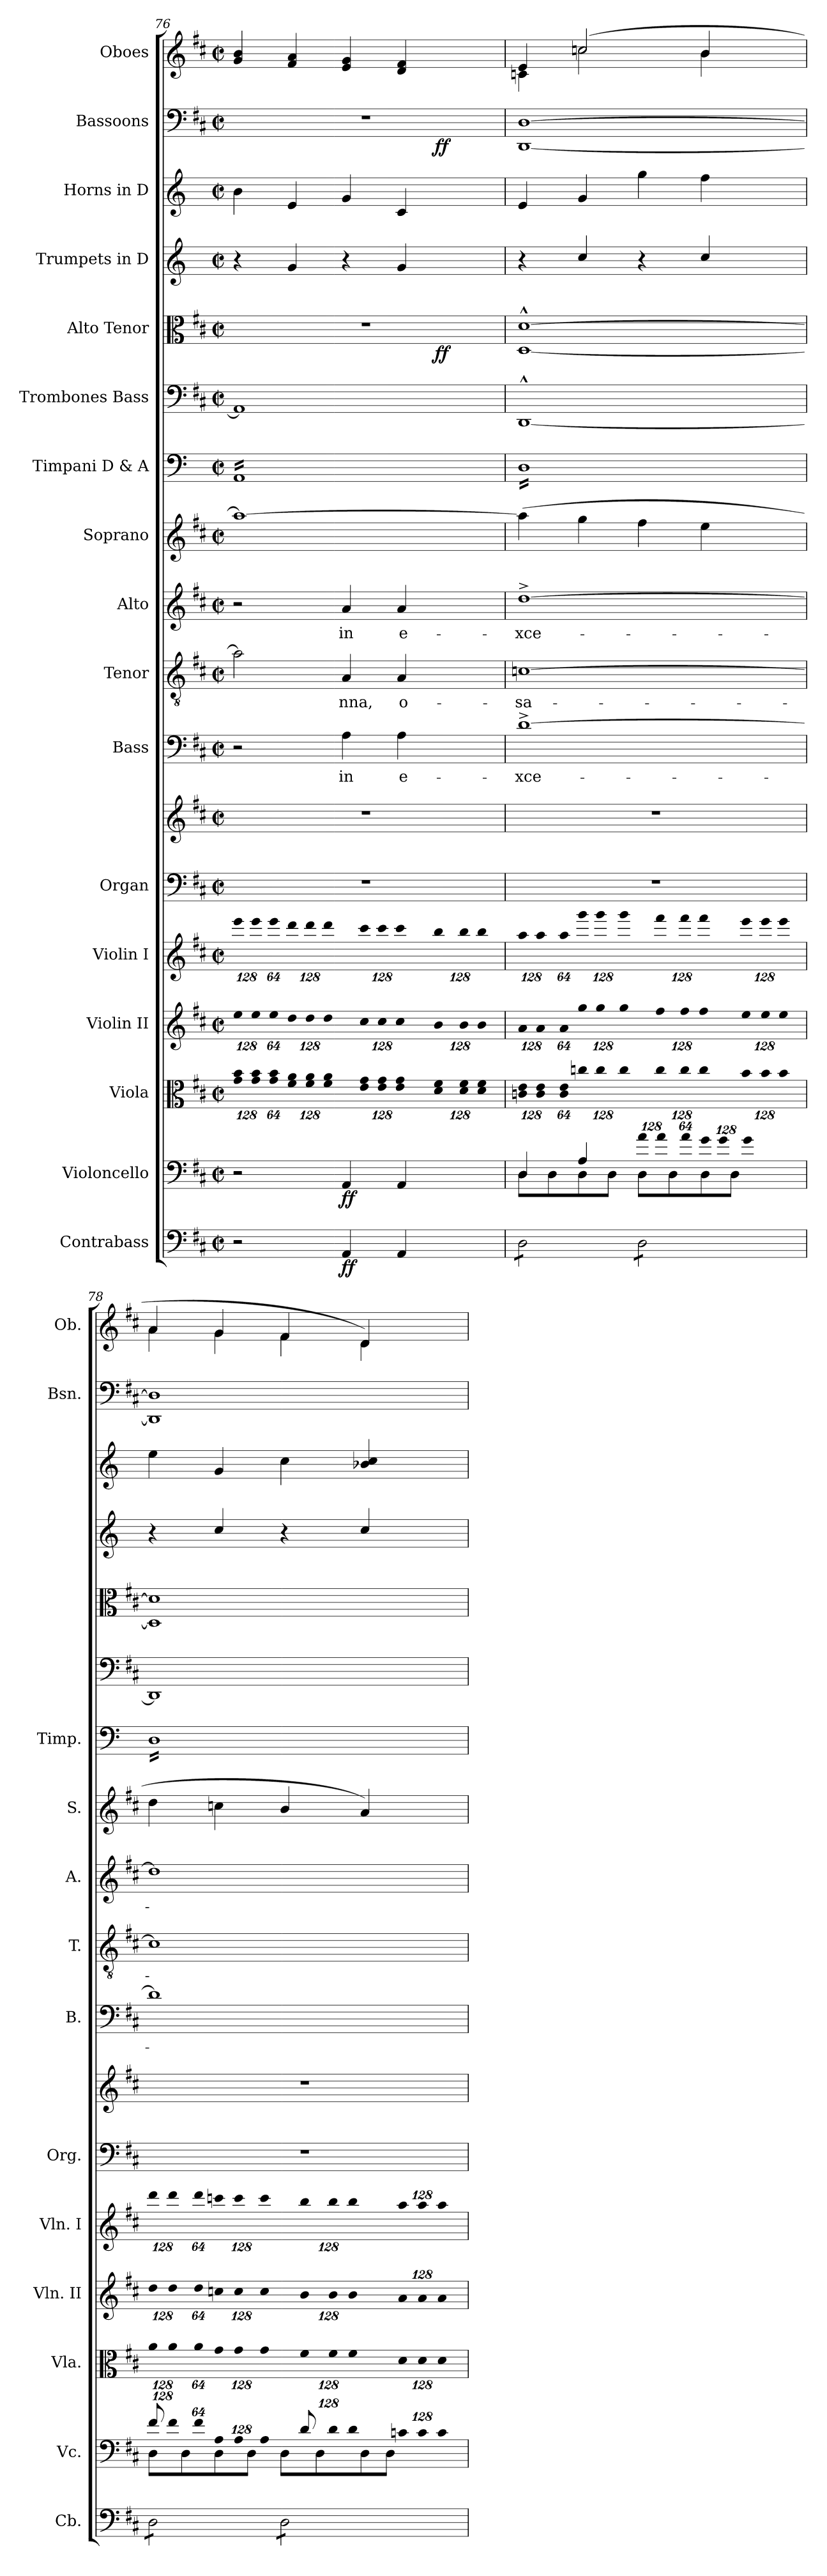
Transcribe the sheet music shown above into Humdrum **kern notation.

**kern	**dynam	**kern	**dynam	**kern	**kern	**kern	**kern	**kern	**kern	**text	**kern	**text	**kern	**text	**kern	**kern	**kern	**kern	**dynam	**kern	**kern	**kern	**dynam	**kern
*part17	*part17	*part16	*part16	*part15	*part14	*part13	*part12	*part12	*part11	*part11	*part10	*part10	*part9	*part9	*part8	*part7	*part6	*part5	*part5	*part4	*part3	*part2	*part2	*part1
*staff18	*staff18	*staff17	*staff17	*staff16	*staff15	*staff14	*staff13	*staff12	*staff11	*staff11	*staff10	*staff10	*staff9	*staff9	*staff8	*staff7	*staff6	*staff5	*staff5	*staff4	*staff3	*staff2	*staff2	*staff1
*I"Contrabass	*	*I"Violoncello	*	*I"Viola	*I"Violin II	*I"Violin I	*I"Organ	*	*I"Bass	*	*I"Tenor	*	*I"Alto	*	*I"Soprano	*I"Timpani D & A	*I"Trombones  Bass	*I"Alto  Tenor	*	*I"Trumpets in D	*I"Horns in D	*I"Bassoons	*	*I"Oboes
*I'Cb.	*	*I'Vc.	*	*I'Vla.	*I'Vln. II	*I'Vln. I	*I'Org.	*	*I'B.	*	*I'T.	*	*I'A.	*	*I'S.	*I'Timp.	*	*	*	*	*	*I'Bsn.	*	*I'Ob.
*clefF4	*	*clefF4	*	*clefC3	*clefG2	*clefG2	*clefF4	*clefG2	*clefF4	*	*clefGv2	*	*clefG2	*	*clefG2	*clefF4	*clefF4	*clefC3	*	*clefG2	*clefG2	*clefF4	*	*clefG2
*ITrd7c12	*	*	*	*	*	*	*	*	*	*	*ITrd7c12	*	*	*	*	*	*	*	*	*ITrd-1c-2	*ITrd6c10	*	*	*
*k[f#c#]	*	*k[f#c#]	*	*k[f#c#]	*k[f#c#]	*k[f#c#]	*k[f#c#]	*k[f#c#]	*k[f#c#]	*	*k[f#c#]	*	*k[f#c#]	*	*k[f#c#]	*k[]	*k[f#c#]	*k[f#c#]	*	*k[f#c#]	*k[f#c#]	*k[f#c#]	*	*k[f#c#]
*D:	*	*D:	*	*D:	*D:	*D:	*D:	*D:	*D:	*	*D:	*	*D:	*	*D:	*C:	*D:	*D:	*	*D:	*D:	*D:	*	*D:
*M2/2	*	*M2/2	*	*M2/2	*M2/2	*M2/2	*M2/2	*M2/2	*M2/2	*	*M2/2	*	*M2/2	*	*M2/2	*M2/2	*M2/2	*M2/2	*	*M2/2	*M2/2	*M2/2	*	*M2/2
*met(c|)	*	*met(c|)	*	*met(c|)	*met(c|)	*met(c|)	*met(c|)	*met(c|)	*met(c|)	*	*met(c|)	*	*met(c|)	*	*met(c|)	*met(c|)	*met(c|)	*met(c|)	*	*met(c|)	*met(c|)	*met(c|)	*	*met(c|)
*	*	*	*	*Xbrackettup	*	*	*	*	*	*	*	*	*	*	*	*	*	*	*	*	*	*	*	*
=76	=76	=76	=76	=76	=76	=76	=76	=76	=76	=76	=76	=76	=76	=76	=76	=76	=76	=76	=76	=76	=76	=76	=76	=76
!	!	!	!	!LO:N:vis=8	!	!	!	!	!	!	!	!	!	!	!	!	!	!	!	!	!	!	!	!
*	*	*	*	*	*Xbrackettup	*	*	*	*	*	*	*	*	*	*	*	*	*	*	*	*	*	*	*
!	!	!	!	!	!LO:N:vis=8	!	!	!	!	!	!	!	!	!	!	!	!	!	!	!	!	!	!	!
*	*	*	*	*	*	*Xbrackettup	*	*	*	*	*	*	*	*	*	*	*	*	*	*	*	*	*	*
!	!	!	!	!	!	!LO:N:vis=8	!	!	!	!	!	!	!	!	!	!	!	!	!	!	!	!	!	!
*	*	*	*	*	*	*	*	*	*	*	*	*	*	*	*	*	*	*^	*	*	*	*^	*	*
*	*	*	*	*	*	*	*	*	*	*	*	*	*	*	*	*tremolo	*	*	*	*	*	*	*	*	*	*
2r	.	2r	.	1024%85gi\ 1024%85bi	1024%85eei\	1024%85eeei\	1r	1r	2r	.	2Ai\]	.	2r	.	1aai_	16AAiLL	1AAi]	1r	2ryy	.	4r	4c#i\	1r	2ryy	.	4gi/ 4bi
.	.	.	.	.	.	.	.	.	.	.	.	.	.	.	.	16AAi	.	.	.	.	.	.	.	.	.	.
!	!	!	!	!LO:N:vis=8	!LO:N:vis=8	!LO:N:vis=8	!	!	!	!	!	!	!	!	!	!	!	!	!	!	!	!	!	!	!	!
.	.	.	.	1024%85gi\ 1024%85bi	1024%85eei\	1024%85eeei\	.	.	.	.	.	.	.	.	.	.	.	.	.	.	.	.	.	.	.	.
.	.	.	.	.	.	.	.	.	.	.	.	.	.	.	.	16AAi	.	.	.	.	.	.	.	.	.	.
!	!	!	!	!LO:N:vis=8	!LO:N:vis=8	!LO:N:vis=8	!	!	!	!	!	!	!	!	!	!	!	!	!	!	!	!	!	!	!	!
.	.	.	.	512%43gi\ 512%43bi	512%43eei\	512%43eeei\	.	.	.	.	.	.	.	.	.	.	.	.	.	.	.	.	.	.	.	.
.	.	.	.	.	.	.	.	.	.	.	.	.	.	.	.	16AAi	.	.	.	.	.	.	.	.	.	.
!	!	!	!	!LO:N:vis=8	!LO:N:vis=8	!LO:N:vis=8	!	!	!	!	!	!	!	!	!	!	!	!	!	!	!	!	!	!	!	!
.	.	.	.	1024%85f#i\ 1024%85ai	1024%85ddi\	1024%85dddi\	.	.	.	.	.	.	.	.	.	16AAi	.	.	.	.	4ai/	4F#i/	.	.	.	4f#i/ 4ai
.	.	.	.	.	.	.	.	.	.	.	.	.	.	.	.	16AAi	.	.	.	.	.	.	.	.	.	.
!	!	!	!	!LO:N:vis=8	!LO:N:vis=8	!LO:N:vis=8	!	!	!	!	!	!	!	!	!	!	!	!	!	!	!	!	!	!	!	!
.	.	.	.	1024%85f#i\ 1024%85ai	1024%85ddi\	1024%85dddi\	.	.	.	.	.	.	.	.	.	.	.	.	.	.	.	.	.	.	.	.
.	.	.	.	.	.	.	.	.	.	.	.	.	.	.	.	16AAi	.	.	.	.	.	.	.	.	.	.
!	!	!	!	!LO:N:vis=8	!LO:N:vis=8	!LO:N:vis=8	!	!	!	!	!	!	!	!	!	!	!	!	!	!	!	!	!	!	!	!
.	.	.	.	512%43f#i\ 512%43ai	512%43ddi\	512%43dddi\	.	.	.	.	.	.	.	.	.	.	.	.	.	.	.	.	.	.	.	.
.	.	.	.	.	.	.	.	.	.	.	.	.	.	.	.	16AAi	.	.	.	.	.	.	.	.	.	.
!	!	!	!	!LO:N:vis=8	!LO:N:vis=8	!LO:N:vis=8	!	!	!	!	!	!	!	!	!	!	!	!	!	!	!	!	!	!	!	!
!	!	!	!	!	!	!	!	!	!	!LO:LY:b:color=#000000	!	!	!	!	!	!	!	!	!	!	!	!	!	!	!	!
!	!	!	!	!	!	!	!	!	!	!	!	!LO:LY:b:color=#000000	!	!	!	!	!	!	!	!	!	!	!	!	!	!
!	!	!	!	!	!	!	!	!	!	!	!	!	!	!LO:LY:b:color=#000000	!	!	!	!	!	!	!	!	!	!	!	!
4AAAi/	ff	4AAi/	ff	1024%85ei\ 1024%85gi	1024%85cc#i\	1024%85ccc#i\	.	.	4Ai\	in	4AAi/	-nna,	4ai/	in	.	16AAi	.	.	4ryy	.	4r	4Ai/	.	4ryy	.	4ei/ 4gi
.	.	.	.	.	.	.	.	.	.	.	.	.	.	.	.	16AAi	.	.	.	.	.	.	.	.	.	.
!	!	!	!	!LO:N:vis=8	!LO:N:vis=8	!LO:N:vis=8	!	!	!	!	!	!	!	!	!	!	!	!	!	!	!	!	!	!	!	!
.	.	.	.	1024%85ei\ 1024%85gi	1024%85cc#i\	1024%85ccc#i\	.	.	.	.	.	.	.	.	.	.	.	.	.	.	.	.	.	.	.	.
.	.	.	.	.	.	.	.	.	.	.	.	.	.	.	.	16AAi	.	.	.	.	.	.	.	.	.	.
!	!	!	!	!LO:N:vis=8	!LO:N:vis=8	!LO:N:vis=8	!	!	!	!	!	!	!	!	!	!	!	!	!	!	!	!	!	!	!	!
.	.	.	.	512%43ei\ 512%43gi	512%43cc#i\	512%43ccc#i\	.	.	.	.	.	.	.	.	.	.	.	.	.	.	.	.	.	.	.	.
.	.	.	.	.	.	.	.	.	.	.	.	.	.	.	.	16AAi	.	.	.	.	.	.	.	.	.	.
!	!	!	!	!LO:N:vis=8	!LO:N:vis=8	!LO:N:vis=8	!	!	!	!	!	!	!	!	!	!	!	!	!	!	!	!	!	!	!	!
!	!	!	!	!	!	!	!	!	!	!LO:LY:b:color=#000000	!	!	!	!	!	!	!	!	!	!	!	!	!	!	!	!
!	!	!	!	!	!	!	!	!	!	!	!	!LO:LY:b:color=#000000	!	!	!	!	!	!	!	!	!	!	!	!	!	!
!	!	!	!	!	!	!	!	!	!	!	!	!	!	!LO:LY:b:color=#000000	!	!	!	!	!	!	!	!	!	!	!	!
4AAAi/	.	4AAi/	.	1024%85di\ 1024%85f#i	1024%85bi\	1024%85bbi\	.	.	4Ai\	e-	4AAi/	o-	4ai/	e-	.	16AAi	.	.	8ryy	.	4ai/	4Di/	.	8ryy	.	4di/ 4f#i
.	.	.	.	.	.	.	.	.	.	.	.	.	.	.	.	16AAi	.	.	.	.	.	.	.	.	.	.
!	!	!	!	!LO:N:vis=8	!LO:N:vis=8	!LO:N:vis=8	!	!	!	!	!	!	!	!	!	!	!	!	!	!	!	!	!	!	!	!
.	.	.	.	1024%85di\ 1024%85f#i	1024%85bi\	1024%85bbi\	.	.	.	.	.	.	.	.	.	.	.	.	.	.	.	.	.	.	.	.
.	.	.	.	.	.	.	.	.	.	.	.	.	.	.	.	16AAi	.	.	32ryy	.	.	.	.	32ryy	.	.
.	.	.	.	.	.	.	.	.	.	.	.	.	.	.	.	.	.	.	128ryy	.	.	.	.	128ryy	.	.
.	.	.	.	.	.	.	.	.	.	.	.	.	.	.	.	.	.	.	512ryy	.	.	.	.	512ryy	.	.
!	!	!	!	!LO:N:vis=8	!LO:N:vis=8	!LO:N:vis=8	!	!	!	!	!	!	!	!	!	!	!	!	!	!	!	!	!	!	!	!
.	.	.	.	512%43di\ 512%43f#i	512%43bi\	512%43bbi\	.	.	.	.	.	.	.	.	.	.	.	.	16ryy	ff	.	.	.	16ryy	ff	.
.	.	.	.	.	.	.	.	.	.	.	.	.	.	.	.	16AAiJJ	.	.	.	.	.	.	.	.	.	.
.	.	.	.	.	.	.	.	.	.	.	.	.	.	.	.	.	.	.	64ryy	.	.	.	.	64ryy	.	.
.	.	.	.	.	.	.	.	.	.	.	.	.	.	.	.	.	.	.	256.ryy	.	.	.	.	256.ryy	.	.
=77	=77	=77	=77	=77	=77	=77	=77	=77	=77	=77	=77	=77	=77	=77	=77	=77	=77	=77	=77	=77	=77	=77	=77	=77	=77	=77
*	*	*^	*	*	*	*	*	*	*	*	*	*	*	*	*	*	*	*	*	*	*	*	*	*	*	*
!	!	!	!	!	!LO:N:vis=8	!LO:N:vis=8	!LO:N:vis=8	!	!	!	!	!	!	!	!	!	!	!	!	!	!	!	!	!	!	!	!
*	*	*	*	*	*	*	*	*	*	*	*	*	*	*	*	*	*	*	*v	*v	*	*	*	*v	*v	*	*
*	*	*	*	*	*	*	*	*	*	*	*	*	*	*	*	*	*	*	*^	*	*	*	*^	*	*
!	!	!	!	!	!	!	!	!	!	!	!LO:LY:b:color=#000000	!	!	!	!	!	!	!	!	!	!	!	!	!	!	!	!
*	*	*	*	*	*	*	*	*	*	*	*	*	*	*	*	*	*	*	*v	*v	*	*	*	*v	*v	*	*
*	*	*	*	*	*	*	*	*	*	*	*	*	*	*	*	*	*	*	*^	*	*	*	*^	*	*
!	!	!	!	!	!	!	!	!	!	!	!	!	!LO:LY:b:color=#000000	!	!	!	!	!	!	!	!	!	!	!	!	!	!
*	*	*	*	*	*	*	*	*	*	*	*	*	*	*	*	*	*	*	*v	*v	*	*	*	*v	*v	*	*
*	*	*	*	*	*	*	*	*	*	*	*	*	*	*	*	*	*	*	*^	*	*	*	*^	*	*
!	!	!	!	!	!	!	!	!	!	!	!	!	!	!	!LO:LY:b:color=#000000	!	!	!	!	!	!	!	!	!	!	!	!
*	*	*	*	*	*	*	*	*	*	*	*	*	*	*	*	*	*	*	*v	*v	*	*	*	*v	*v	*	*^
*tremolo	*	*	*	*	*	*	*	*	*	*	*	*	*	*	*	*	*	*	*	*	*	*	*	*	*	*
*	*	*tremolo	*	*	*	*	*	*	*	*	*	*	*	*	*	*	*	*	*	*	*	*	*	*	*	*
8DDi\L	.	4Di/	8Di\L	.	1024%85cni\ 1024%85ei	1024%85ai\	1024%85aai\	1r	1r	[1d^i	-xce-	[1Cni	-sa-	[1dd^i	-xce-	(4aai\]	16DiLL	[1DD^^i	[1Di^^ [1di^^	.	4r	4F#i/	[1DDi [1Di	.	4ei/	4cni\
.	.	.	.	.	.	.	.	.	.	.	.	.	.	.	.	.	16Di	.	.	.	.	.	.	.	.	.
!	!	!	!	!	!LO:N:vis=8	!LO:N:vis=8	!LO:N:vis=8	!	!	!	!	!	!	!	!	!	!	!	!	!	!	!	!	!	!	!
.	.	.	.	.	1024%85ci\ 1024%85ei	1024%85ai\	1024%85aai\	.	.	.	.	.	.	.	.	.	.	.	.	.	.	.	.	.	.	.
8DDi\	.	.	8Di\	.	.	.	.	.	.	.	.	.	.	.	.	.	16Di	.	.	.	.	.	.	.	.	.
!	!	!	!	!	!LO:N:vis=8	!LO:N:vis=8	!LO:N:vis=8	!	!	!	!	!	!	!	!	!	!	!	!	!	!	!	!	!	!	!
.	.	.	.	.	512%43ci\ 512%43ei	512%43ai\	512%43aai\	.	.	.	.	.	.	.	.	.	.	.	.	.	.	.	.	.	.	.
.	.	.	.	.	.	.	.	.	.	.	.	.	.	.	.	.	16Di	.	.	.	.	.	.	.	.	.
!	!	!	!	!	!LO:N:vis=8	!LO:N:vis=8	!LO:N:vis=8	!	!	!	!	!	!	!	!	!	!	!	!	!	!	!	!	!	!	!
8DDi\	.	4Ai/	8Di\	.	1024%85ccni\	1024%85ggi\	1024%85gggi\	.	.	.	.	.	.	.	.	4ggi\	16Di	.	.	.	4ddi/	4Ai/	.	.	(2ccni/	2cci\
.	.	.	.	.	.	.	.	.	.	.	.	.	.	.	.	.	16Di	.	.	.	.	.	.	.	.	.
!	!	!	!	!	!LO:N:vis=8	!LO:N:vis=8	!LO:N:vis=8	!	!	!	!	!	!	!	!	!	!	!	!	!	!	!	!	!	!	!
.	.	.	.	.	1024%85cci\	1024%85ggi\	1024%85gggi\	.	.	.	.	.	.	.	.	.	.	.	.	.	.	.	.	.	.	.
8DDi\J	.	.	8Di\J	.	.	.	.	.	.	.	.	.	.	.	.	.	16Di	.	.	.	.	.	.	.	.	.
!	!	!	!	!	!LO:N:vis=8	!LO:N:vis=8	!LO:N:vis=8	!	!	!	!	!	!	!	!	!	!	!	!	!	!	!	!	!	!	!
.	.	.	.	.	512%43cci\	512%43ggi\	512%43gggi\	.	.	.	.	.	.	.	.	.	.	.	.	.	.	.	.	.	.	.
.	.	.	.	.	.	.	.	.	.	.	.	.	.	.	.	.	16Di	.	.	.	.	.	.	.	.	.
*	*	*Xbrackettup	*	*	*	*	*	*	*	*	*	*	*	*	*	*	*	*	*	*	*	*	*	*	*	*
!	!	!LO:N:vis=8	!	!	!LO:N:vis=8	!LO:N:vis=8	!LO:N:vis=8	!	!	!	!	!	!	!	!	!	!	!	!	!	!	!	!	!	!	!
8DDi\L	.	1024%85ai/	8Di\L	.	1024%85cci\	1024%85ff#i\	1024%85fff#i\	.	.	.	.	.	.	.	.	4ff#i\	16Di	.	.	.	4r	4ai\	.	.	.	.
.	.	.	.	.	.	.	.	.	.	.	.	.	.	.	.	.	16Di	.	.	.	.	.	.	.	.	.
!	!	!LO:N:vis=8	!	!	!LO:N:vis=8	!LO:N:vis=8	!LO:N:vis=8	!	!	!	!	!	!	!	!	!	!	!	!	!	!	!	!	!	!	!
.	.	1024%85ai/	.	.	1024%85cci\	1024%85ff#i\	1024%85fff#i\	.	.	.	.	.	.	.	.	.	.	.	.	.	.	.	.	.	.	.
8DDi\	.	.	8Di\	.	.	.	.	.	.	.	.	.	.	.	.	.	16Di	.	.	.	.	.	.	.	.	.
!	!	!LO:N:vis=8	!	!	!LO:N:vis=8	!LO:N:vis=8	!LO:N:vis=8	!	!	!	!	!	!	!	!	!	!	!	!	!	!	!	!	!	!	!
.	.	512%43ai/	.	.	512%43cci\	512%43ff#i\	512%43fff#i\	.	.	.	.	.	.	.	.	.	.	.	.	.	.	.	.	.	.	.
.	.	.	.	.	.	.	.	.	.	.	.	.	.	.	.	.	16Di	.	.	.	.	.	.	.	.	.
!	!	!LO:N:vis=8	!	!	!LO:N:vis=8	!LO:N:vis=8	!LO:N:vis=8	!	!	!	!	!	!	!	!	!	!	!	!	!	!	!	!	!	!	!
8DDi\	.	1024%85gi/	8Di\	.	1024%85bi\	1024%85eei\	1024%85eeei\	.	.	.	.	.	.	.	.	4eei\	16Di	.	.	.	4ddi/	4gi\	.	.	4bi/	4bi\
.	.	.	.	.	.	.	.	.	.	.	.	.	.	.	.	.	16Di	.	.	.	.	.	.	.	.	.
!	!	!LO:N:vis=8	!	!	!LO:N:vis=8	!LO:N:vis=8	!LO:N:vis=8	!	!	!	!	!	!	!	!	!	!	!	!	!	!	!	!	!	!	!
.	.	1024%85gi/	.	.	1024%85bi\	1024%85eei\	1024%85eeei\	.	.	.	.	.	.	.	.	.	.	.	.	.	.	.	.	.	.	.
8DDi\J	.	.	8Di\J	.	.	.	.	.	.	.	.	.	.	.	.	.	16Di	.	.	.	.	.	.	.	.	.
*	*	*Xtremolo	*	*	*	*	*	*	*	*	*	*	*	*	*	*	*	*	*	*	*	*	*	*	*	*
!	!	!LO:N:vis=8	!	!	!LO:N:vis=8	!LO:N:vis=8	!LO:N:vis=8	!	!	!	!	!	!	!	!	!	!	!	!	!	!	!	!	!	!	!
.	.	512%43gi/	.	.	512%43bi\	512%43eei\	512%43eeei\	.	.	.	.	.	.	.	.	.	.	.	.	.	.	.	.	.	.	.
.	.	.	.	.	.	.	.	.	.	.	.	.	.	.	.	.	16DiJJ	.	.	.	.	.	.	.	.	.
!!LO:PB:g=z	!!
=78	=78	=78	=78	=78	=78	=78	=78	=78	=78	=78	=78	=78	=78	=78	=78	=78	=78	=78	=78	=78	=78	=78	=78	=78	=78	=78
!	!	!LO:N:vis=8	!	!	!LO:N:vis=8	!LO:N:vis=8	!LO:N:vis=8	!	!	!	!	!	!	!	!	!	!	!	!	!	!	!	!	!	!	!
*	*	*tremolo	*	*	*	*	*	*	*	*	*	*	*	*	*	*	*	*	*	*	*	*	*	*	*	*
8DDi\L	.	1024%85f#i/	8Di\L	.	1024%85ai\	1024%85ddi\	1024%85dddi\	1r	1r	1di]	.	1Ci]	.	1ddi]	.	4ddi\	16DiLL	1DDi]	1Di] 1di]	.	4r	4f#i\	1DDi] 1Di]	.	4ai/	4ai\
.	.	.	.	.	.	.	.	.	.	.	.	.	.	.	.	.	16Di	.	.	.	.	.	.	.	.	.
!	!	!LO:N:vis=8	!	!	!LO:N:vis=8	!LO:N:vis=8	!LO:N:vis=8	!	!	!	!	!	!	!	!	!	!	!	!	!	!	!	!	!	!	!
.	.	1024%85f#i/	.	.	1024%85ai\	1024%85ddi\	1024%85dddi\	.	.	.	.	.	.	.	.	.	.	.	.	.	.	.	.	.	.	.
8DDi\	.	.	8Di\	.	.	.	.	.	.	.	.	.	.	.	.	.	16Di	.	.	.	.	.	.	.	.	.
!	!	!LO:N:vis=8	!	!	!LO:N:vis=8	!LO:N:vis=8	!LO:N:vis=8	!	!	!	!	!	!	!	!	!	!	!	!	!	!	!	!	!	!	!
.	.	512%43f#i/	.	.	512%43ai\	512%43ddi\	512%43dddi\	.	.	.	.	.	.	.	.	.	.	.	.	.	.	.	.	.	.	.
.	.	.	.	.	.	.	.	.	.	.	.	.	.	.	.	.	16Di	.	.	.	.	.	.	.	.	.
!	!	!LO:N:vis=8	!	!	!LO:N:vis=8	!LO:N:vis=8	!LO:N:vis=8	!	!	!	!	!	!	!	!	!	!	!	!	!	!	!	!	!	!	!
8DDi\	.	1024%85Ai/	8Di\	.	1024%85gi\	1024%85ccni\	1024%85cccni\	.	.	.	.	.	.	.	.	4ccni\	16Di	.	.	.	4ddi/	4Ai/	.	.	4gi/	4gi\
.	.	.	.	.	.	.	.	.	.	.	.	.	.	.	.	.	16Di	.	.	.	.	.	.	.	.	.
!	!	!LO:N:vis=8	!	!	!LO:N:vis=8	!LO:N:vis=8	!LO:N:vis=8	!	!	!	!	!	!	!	!	!	!	!	!	!	!	!	!	!	!	!
.	.	1024%85Ai/	.	.	1024%85gi\	1024%85cci\	1024%85ccci\	.	.	.	.	.	.	.	.	.	.	.	.	.	.	.	.	.	.	.
8DDi\J	.	.	8Di\J	.	.	.	.	.	.	.	.	.	.	.	.	.	16Di	.	.	.	.	.	.	.	.	.
*	*	*Xtremolo	*	*	*	*	*	*	*	*	*	*	*	*	*	*	*	*	*	*	*	*	*	*	*	*
!	!	!LO:N:vis=8	!	!	!LO:N:vis=8	!LO:N:vis=8	!LO:N:vis=8	!	!	!	!	!	!	!	!	!	!	!	!	!	!	!	!	!	!	!
.	.	512%43Ai/	.	.	512%43gi\	512%43cci\	512%43ccci\	.	.	.	.	.	.	.	.	.	.	.	.	.	.	.	.	.	.	.
.	.	.	.	.	.	.	.	.	.	.	.	.	.	.	.	.	16Di	.	.	.	.	.	.	.	.	.
!	!	!LO:N:vis=8	!	!	!LO:N:vis=8	!LO:N:vis=8	!LO:N:vis=8	!	!	!	!	!	!	!	!	!	!	!	!	!	!	!	!	!	!	!
*	*	*tremolo	*	*	*	*	*	*	*	*	*	*	*	*	*	*	*	*	*	*	*	*	*	*	*	*
8DDi\L	.	1024%85di/	8Di\L	.	1024%85f#i\	1024%85bi\	1024%85bbi\	.	.	.	.	.	.	.	.	4bi/	16Di	.	.	.	4r	4di\	.	.	4f#i/	4f#i\
.	.	.	.	.	.	.	.	.	.	.	.	.	.	.	.	.	16Di	.	.	.	.	.	.	.	.	.
!	!	!LO:N:vis=8	!	!	!LO:N:vis=8	!LO:N:vis=8	!LO:N:vis=8	!	!	!	!	!	!	!	!	!	!	!	!	!	!	!	!	!	!	!
.	.	1024%85di/	.	.	1024%85f#i\	1024%85bi\	1024%85bbi\	.	.	.	.	.	.	.	.	.	.	.	.	.	.	.	.	.	.	.
8DDi\	.	.	8Di\	.	.	.	.	.	.	.	.	.	.	.	.	.	16Di	.	.	.	.	.	.	.	.	.
!	!	!LO:N:vis=8	!	!	!LO:N:vis=8	!LO:N:vis=8	!LO:N:vis=8	!	!	!	!	!	!	!	!	!	!	!	!	!	!	!	!	!	!	!
.	.	512%43di/	.	.	512%43f#i\	512%43bi\	512%43bbi\	.	.	.	.	.	.	.	.	.	.	.	.	.	.	.	.	.	.	.
.	.	.	.	.	.	.	.	.	.	.	.	.	.	.	.	.	16Di	.	.	.	.	.	.	.	.	.
!	!	!LO:N:vis=8	!	!	!LO:N:vis=8	!LO:N:vis=8	!LO:N:vis=8	!	!	!	!	!	!	!	!	!	!	!	!	!	!	!	!	!	!	!
8DDi\	.	1024%85cni/	8Di\	.	1024%85di\	1024%85ai/	1024%85aai/	.	.	.	.	.	.	.	.	4ai/)	16Di	.	.	.	4ddi/	4cni/ 4di	.	.	4di/)	4di\
.	.	.	.	.	.	.	.	.	.	.	.	.	.	.	.	.	16Di	.	.	.	.	.	.	.	.	.
!	!	!LO:N:vis=8	!	!	!LO:N:vis=8	!LO:N:vis=8	!LO:N:vis=8	!	!	!	!	!	!	!	!	!	!	!	!	!	!	!	!	!	!	!
.	.	1024%85ci/	.	.	1024%85di\	1024%85ai/	1024%85aai/	.	.	.	.	.	.	.	.	.	.	.	.	.	.	.	.	.	.	.
8DDi\J	.	.	8Di\J	.	.	.	.	.	.	.	.	.	.	.	.	.	16Di	.	.	.	.	.	.	.	.	.
*	*	*Xtremolo	*	*	*	*	*	*	*	*	*	*	*	*	*	*	*	*	*	*	*	*	*	*	*	*
*Xtremolo	*	*	*	*	*	*	*	*	*	*	*	*	*	*	*	*	*	*	*	*	*	*	*	*	*	*
!	!	!LO:N:vis=8	!	!	!LO:N:vis=8	!LO:N:vis=8	!LO:N:vis=8	!	!	!	!	!	!	!	!	!	!	!	!	!	!	!	!	!	!	!
.	.	512%43ci/	.	.	512%43di\	512%43ai/	512%43aai/	.	.	.	.	.	.	.	.	.	.	.	.	.	.	.	.	.	.	.
.	.	.	.	.	.	.	.	.	.	.	.	.	.	.	.	.	16DiJJ	.	.	.	.	.	.	.	.	.
*	*	*	*	*	*	*	*	*	*	*	*	*	*	*	*	*	*Xtremolo	*	*	*	*	*	*	*	*	*
*	*	*v	*v	*	*	*	*	*	*	*	*	*	*	*	*	*	*	*	*	*	*	*	*	*	*v	*v
=	=	=	=	=	=	=	=	=	=	=	=	=	=	=	=	=	=	=	=	=	=	=	=	=
*-	*-	*-	*-	*-	*-	*-	*-	*-	*-	*-	*-	*-	*-	*-	*-	*-	*-	*-	*-	*-	*-	*-	*-	*-
